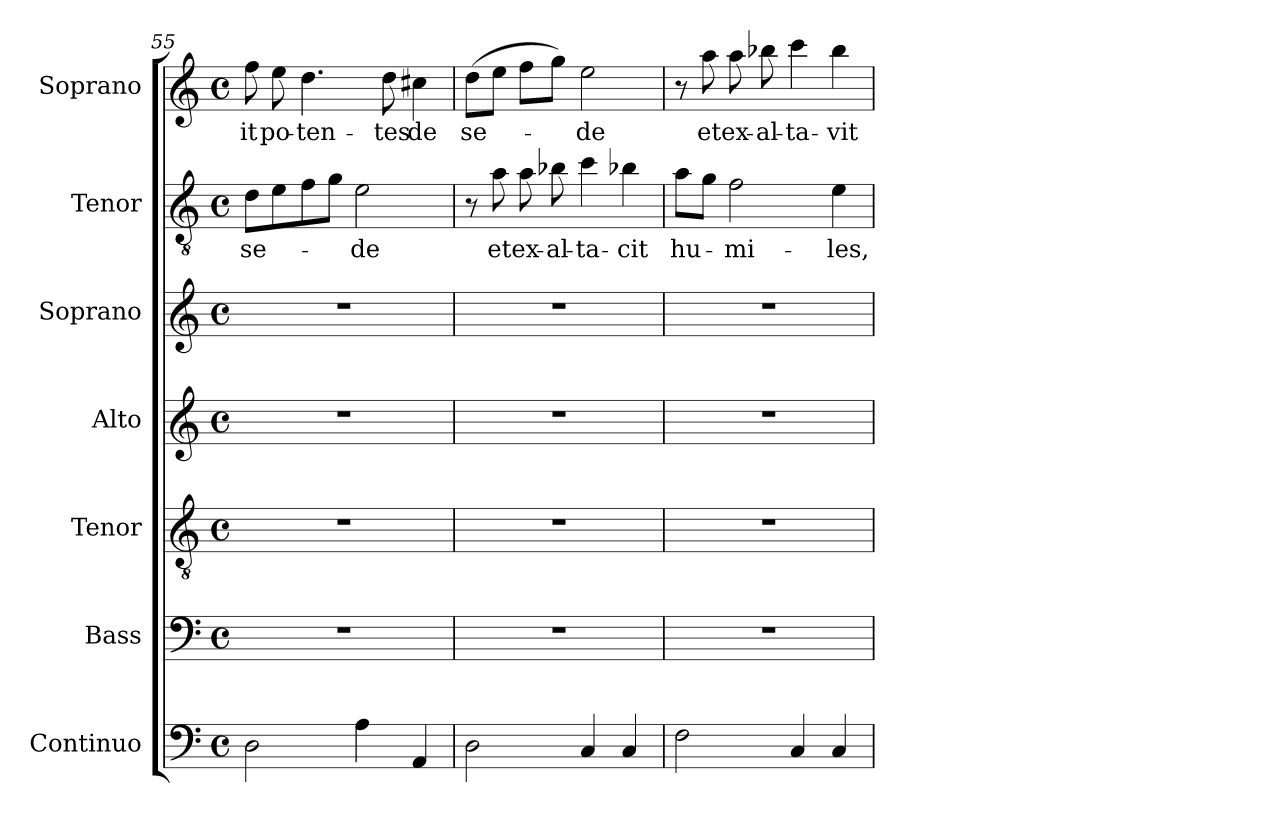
**kern	**kern	**kern	**kern	**kern	**kern	**text	**kern	**text
*part7	*part6	*part5	*part4	*part3	*part2	*part2	*part1	*part1
*staff7	*staff6	*staff5	*staff4	*staff3	*staff2	*staff2	*staff1	*staff1
*I"Continuo	*I"Bass	*I"Tenor	*I"Alto	*I"Soprano	*I"Tenor	*	*I"Soprano	*
*I'Cont.	*I'B.	*I'T.	*I'A.	*I'S.	*I'T.	*	*I'S.	*
*clefF4	*clefF4	*clefGv2	*clefG2	*clefG2	*clefGv2	*	*clefG2	*
*	*	*ITrd7c12	*	*	*ITrd7c12	*	*	*
*k[]	*k[]	*k[]	*k[]	*k[]	*k[]	*	*k[]	*
*C:	*C:	*C:	*C:	*C:	*C:	*	*C:	*
*M4/4	*M4/4	*M4/4	*M4/4	*M4/4	*M4/4	*	*M4/4	*
*met(c)	*met(c)	*met(c)	*met(c)	*met(c)	*met(c)	*	*met(c)	*
=55	=55	=55	=55	=55	=55	=55	=55	=55
!	!	!	!	!	!	!LO:LY:b:color=#000000	!	!
!	!	!	!	!	!	!	!	!LO:LY:b:color=#000000
2Di\	1r	1r	1r	1r	8Di\L	se-	8ffi\	-it
!	!	!	!	!	!	!	!	!LO:LY:b:color=#000000
.	.	.	.	.	8Ei\	.	8eei\	po-
!	!	!	!	!	!	!	!	!LO:LY:b:color=#000000
.	.	.	.	.	8Fi\	.	4.ddi\	-ten-
.	.	.	.	.	8Gi\J	.	.	.
!	!	!	!	!	!	!LO:LY:b:color=#000000	!	!
4Ai\	.	.	.	.	2Ei\	-de	.	.
!	!	!	!	!	!	!	!	!LO:LY:b:color=#000000
.	.	.	.	.	.	.	8ddi\	-tes
!	!	!	!	!	!	!	!	!LO:LY:b:color=#000000
4AAi/	.	.	.	.	.	.	4cc#Xi\	de
!!LO:LB:g=z
=56	=56	=56	=56	=56	=56	=56	=56	=56
!	!	!	!	!	!	!	!	!LO:LY:b:color=#000000
2Di\	1r	1r	1r	1r	8r	.	(8ddi\L	se-
!	!	!	!	!	!	!LO:LY:b:color=#000000	!	!
.	.	.	.	.	8Ai\	et	8eei\J	.
!	!	!	!	!	!	!LO:LY:b:color=#000000	!	!
.	.	.	.	.	8Ai\	ex-	8ffi\L	.
!	!	!	!	!	!	!LO:LY:b:color=#000000	!	!
.	.	.	.	.	8B-i\	-al-	8ggi\J)	.
!	!	!	!	!	!	!LO:LY:b:color=#000000	!	!
!	!	!	!	!	!	!	!	!LO:LY:b:color=#000000
4Ci/	.	.	.	.	4ci\	-ta-	2eei\	-de
!	!	!	!	!	!	!LO:LY:b:color=#000000	!	!
4Ci/	.	.	.	.	4B-Xi\	-cit	.	.
=57	=57	=57	=57	=57	=57	=57	=57	=57
!	!	!	!	!	!	!LO:LY:b:color=#000000	!	!
2Fi\	1r	1r	1r	1r	8Ai\L	hu-	8r	.
!	!	!	!	!	!	!	!	!LO:LY:b:color=#000000
.	.	.	.	.	8Gi\J	.	8aai\	et
!	!	!	!	!	!	!LO:LY:b:color=#000000	!	!
!	!	!	!	!	!	!	!	!LO:LY:b:color=#000000
.	.	.	.	.	2Fi\	-mi-	8aai\	ex-
!	!	!	!	!	!	!	!	!LO:LY:b:color=#000000
.	.	.	.	.	.	.	8bb-Xi\	-al-
!	!	!	!	!	!	!	!	!LO:LY:b:color=#000000
4Ci/	.	.	.	.	.	.	4ccci\	-ta-
!	!	!	!	!	!	!LO:LY:b:color=#000000	!	!
!	!	!	!	!	!	!	!	!LO:LY:b:color=#000000
4Ci/	.	.	.	.	4Ei\	-les,	4bb-i\	-vit
=	=	=	=	=	=	=	=	=
*-	*-	*-	*-	*-	*-	*-	*-	*-
